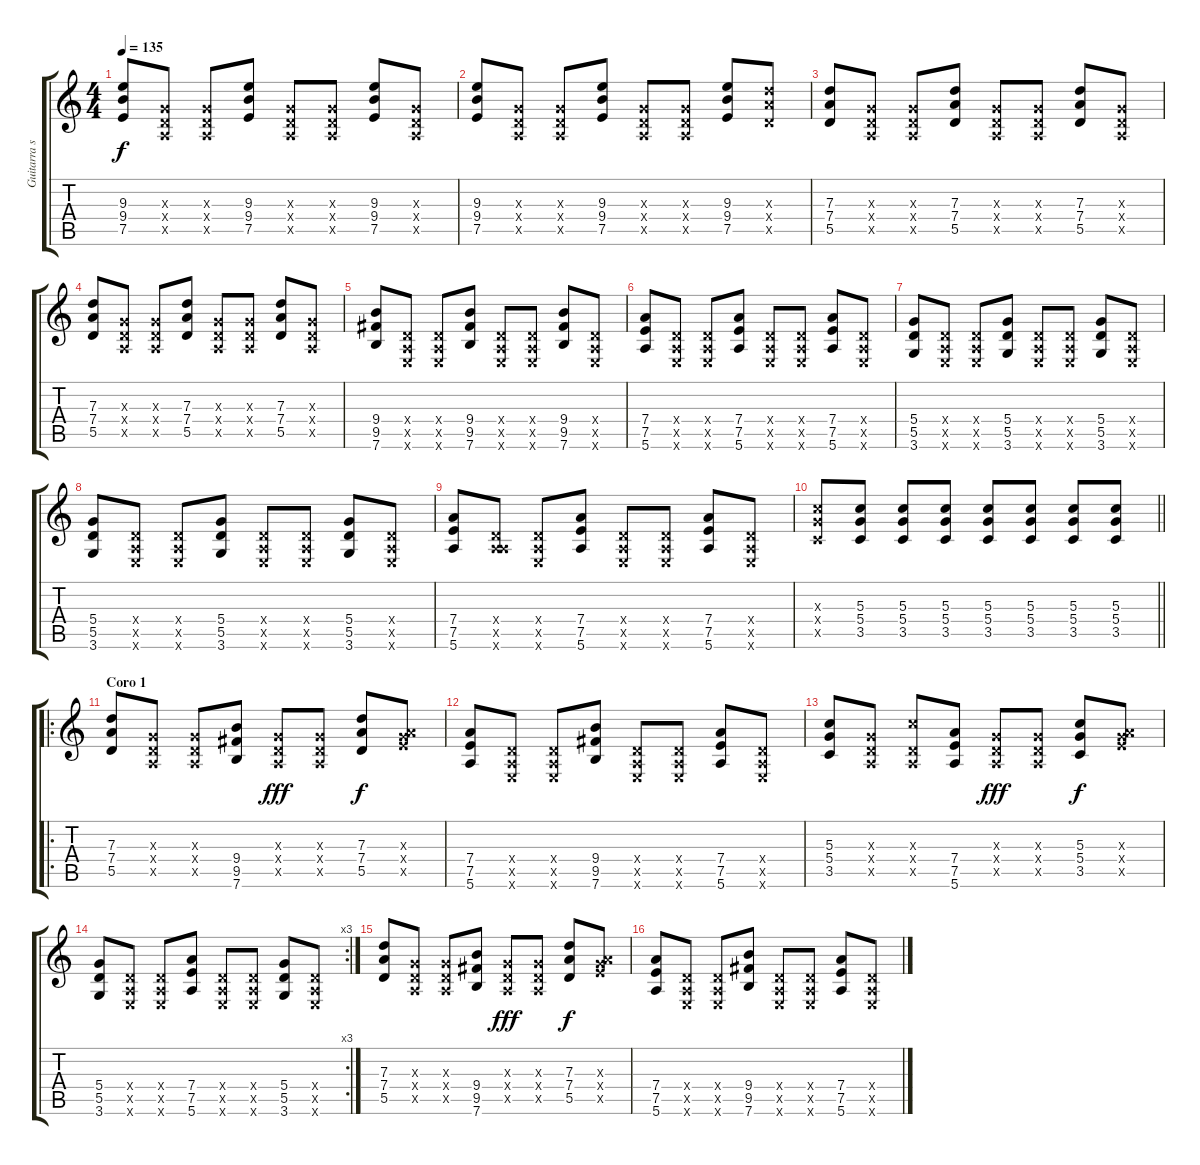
\track ("Guitarra secundaria" "Guitarra s") {instrument overdrivenguitar}
\staff {score tabs}
\tuning (E4 B3 G3 D3 A2 E2) {hide}
\ts (4 4)
\tempo 135
\clef g2
\ks c
(9.3 9.4 7.5).8{dy f} (0.3{x} 0.4{x} 0.5{x}).8 (0.3{x} 0.4{x} 0.5{x}).8 (9.3 9.4 7.5).8 (0.3{x} 0.4{x} 0.5{x}).8 (0.3{x} 0.4{x} 0.5{x}).8 (9.3 9.4 7.5).8 (0.3{x} 0.4{x} 0.5{x}).8 |
(9.3 9.4 7.5).8 (0.3{x} 0.4{x} 0.5{x}).8 (0.3{x} 0.4{x} 0.5{x}).8 (9.3 9.4 7.5).8 (0.3{x} 0.4{x} 0.5{x}).8 (0.3{x} 0.4{x} 0.5{x}).8 (9.3 9.4 7.5).8 (7.3{x} 7.4{x} 5.5{x}).8 |
(7.3 7.4 5.5).8 (0.3{x} 0.4{x} 0.5{x}).8 (0.3{x} 0.4{x} 0.5{x}).8 (7.3 7.4 5.5).8 (0.3{x} 0.4{x} 0.5{x}).8 (0.3{x} 0.4{x} 0.5{x}).8 (7.3 7.4 5.5).8 (0.3{x} 0.4{x} 0.5{x}).8 |
(7.3 7.4 5.5).8 (0.3{x} 0.4{x} 0.5{x}).8 (0.3{x} 0.4{x} 0.5{x}).8 (7.3 7.4 5.5).8 (0.3{x} 0.4{x} 0.5{x}).8 (0.3{x} 0.4{x} 0.5{x}).8 (7.3 7.4 5.5).8 (0.3{x} 0.4{x} 0.5{x}).8 |
(9.4 9.5 7.6).8 (0.4{x} 0.5{x} 0.6{x}).8 (0.4{x} 0.5{x} 0.6{x}).8 (9.4 9.5 7.6).8 (0.4{x} 0.5{x} 0.6{x}).8 (0.4{x} 0.5{x} 0.6{x}).8 (9.4 9.5 7.6).8 (0.4{x} 0.5{x} 0.6{x}).8 |
(7.4 7.5 5.6).8 (0.4{x} 0.5{x} 0.6{x}).8 (0.4{x} 0.5{x} 0.6{x}).8 (7.4 7.5 5.6).8 (0.4{x} 0.5{x} 0.6{x}).8 (0.4{x} 0.5{x} 0.6{x}).8 (7.4 7.5 5.6).8 (0.4{x} 0.5{x} 0.6{x}).8 |
(5.4 5.5 3.6).8 (0.4{x} 0.5{x} 0.6{x}).8 (0.4{x} 0.5{x} 0.6{x}).8 (5.4 5.5 3.6).8 (0.4{x} 0.5{x} 0.6{x}).8 (0.4{x} 0.5{x} 0.6{x}).8 (5.4 5.5 3.6).8 (0.4{x} 0.5{x} 0.6{x}).8 |
(5.4 5.5 3.6).8 (0.4{x} 0.5{x} 0.6{x}).8 (0.4{x} 0.5{x} 0.6{x}).8 (5.4 5.5 3.6).8 (0.4{x} 0.5{x} 0.6{x}).8 (0.4{x} 0.5{x} 0.6{x}).8 (5.4 5.5 3.6).8 (0.4{x} 0.5{x} 0.6{x}).8 |
(7.4 7.5 5.6).8 (0.4{x} 0.5{x} 5.6{x}).8 (0.4{x} 0.5{x} 0.6{x}).8 (7.4 7.5 5.6).8 (0.4{x} 0.5{x} 0.6{x}).8 (0.4{x} 0.5{x} 0.6{x}).8 (7.4 7.5 5.6).8 (0.4{x} 0.5{x} 0.6{x}).8 |
\barLineRight lightlight
(5.3{x} 5.4{x} 3.5{x}).8 (5.3 5.4 3.5).8 (5.3 5.4 3.5).8 (5.3 5.4 3.5).8 (5.3 5.4 3.5).8 (5.3 5.4 3.5).8 (5.3 5.4 3.5).8 (5.3 5.4 3.5).8 |
\ro
\section ("" "Coro 1")
(7.3 7.4 5.5).8 (0.3{x} 0.4{x} 0.5{x}).8 (0.3{x} 0.4{x} 0.5{x}).8 (9.4 9.5 7.6).8 (0.3{x} 0.4{x} 0.5{x}).8{dy fff} (0.3{x} 0.4{x} 0.5{x}).8 (7.3 7.4 5.5).8{dy f} (0.3{x} 7.4{x} 7.5{x}).8 |
(7.4 7.5 5.6).8 (0.4{x} 0.5{x} 0.6{x}).8 (0.4{x} 0.5{x} 0.6{x}).8 (9.4 9.5 7.6).8 (0.4{x} 0.5{x} 0.6{x}).8 (0.4{x} 0.5{x} 0.6{x}).8 (7.4 7.5 5.6).8 (0.4{x} 0.5{x} 0.6{x}).8 |
(5.3 5.4 3.5).8 (0.3{x} 0.4{x} 0.5{x}).8 (5.3{x} 0.4{x} 0.5{x}).8 (7.4 7.5 5.6).8 (0.3{x} 0.4{x} 0.5{x}).8{dy fff} (0.3{x} 0.4{x} 0.5{x}).8 (5.3 5.4 3.5).8{dy f} (0.3{x} 7.4{x} 7.5{x}).8 |
\rc 3
(5.4 5.5 3.6).8 (0.4{x} 0.5{x} 0.6{x}).8 (0.4{x} 0.5{x} 0.6{x}).8 (7.4 7.5 5.6).8 (0.4{x} 0.5{x} 0.6{x}).8 (0.4{x} 0.5{x} 0.6{x}).8 (5.4 5.5 3.6).8 (0.4{x} 0.5{x} 0.6{x}).8 |
(7.3 7.4 5.5).8 (0.3{x} 0.4{x} 0.5{x}).8 (0.3{x} 0.4{x} 0.5{x}).8 (9.4 9.5 7.6).8 (0.3{x} 0.4{x} 0.5{x}).8{dy fff} (0.3{x} 0.4{x} 0.5{x}).8 (7.3 7.4 5.5).8{dy f} (0.3{x} 7.4{x} 7.5{x}).8 |
(7.4 7.5 5.6).8 (0.4{x} 0.5{x} 0.6{x}).8 (0.4{x} 0.5{x} 0.6{x}).8 (9.4 9.5 7.6).8 (0.4{x} 0.5{x} 0.6{x}).8 (0.4{x} 0.5{x} 0.6{x}).8 (7.4 7.5 5.6).8 (0.4{x} 0.5{x} 0.6{x}).8
